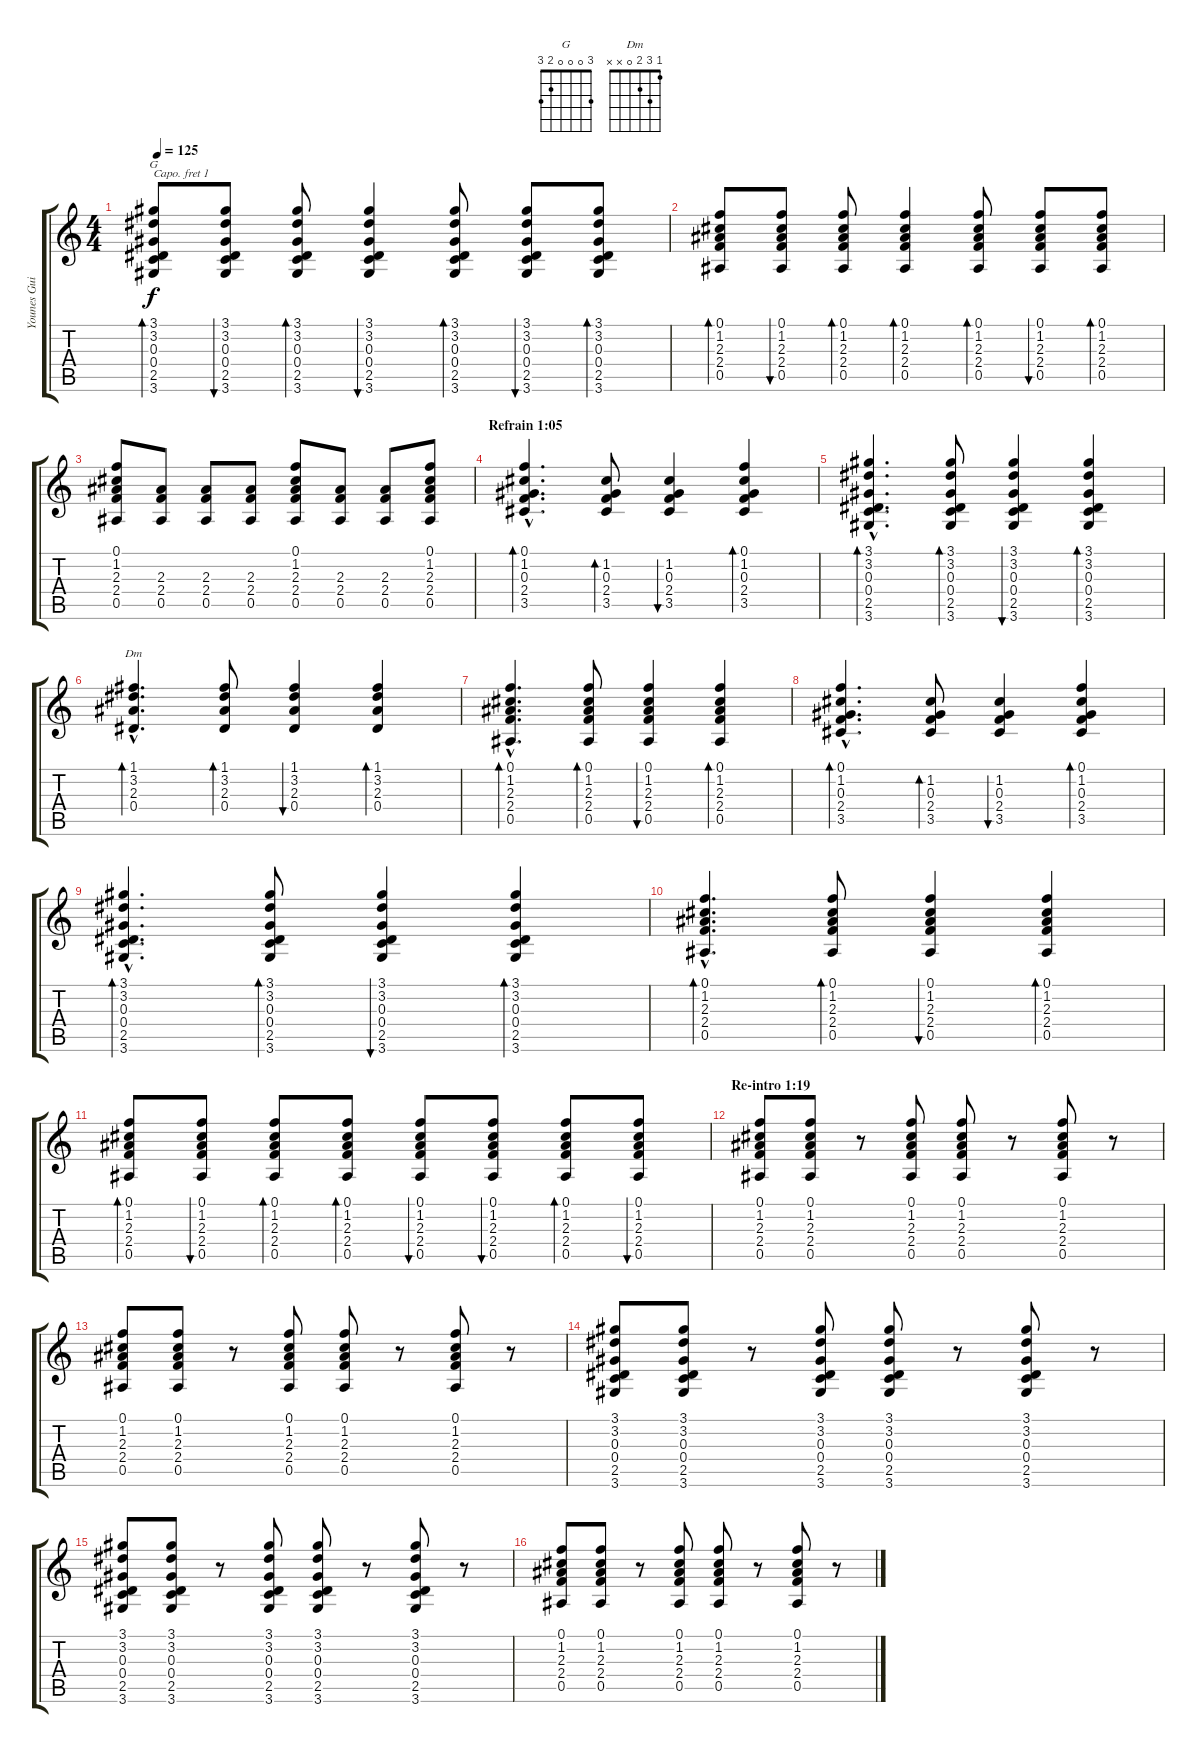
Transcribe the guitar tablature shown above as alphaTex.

\track ("Younes Guitar" "Younes Gui") {instrument acousticguitarnylon}
\staff {score tabs}
\capo 1
\tuning (E4 B3 G3 D3 A2 E2) {hide}
\chord ("G" 3 0 0 0 2 3)
\chord ("Dm" 1 3 2 0 x x)
\ts (4 4)
\tempo 125
\clef g2
\ks c
(3.1 3.2 0.3 0.4 2.5 3.6).8{bd 60 ch "G" dy f} (3.1 3.2 0.3 0.4 2.5 3.6).8{bu 60} (3.1 3.2 0.3 0.4 2.5 3.6).8{bd 60} (3.1 3.2 0.3 0.4 2.5 3.6).4{bu 60} (3.1 3.2 0.3 0.4 2.5 3.6).8{bd 60} (3.1 3.2 0.3 0.4 2.5 3.6).8{bu 60} (3.1 3.2 0.3 0.4 2.5 3.6).8{bd 60} |
(0.1 1.2 2.3 2.4 0.5).8{bd 60} (0.1 1.2 2.3 2.4 0.5).8{bu 60} (0.1 1.2 2.3 2.4 0.5).8{bd 60} (0.1 1.2 2.3 2.4 0.5).4{bd 60} (0.1 1.2 2.3 2.4 0.5).8{bd 60} (0.1 1.2 2.3 2.4 0.5).8{bu 60} (0.1 1.2 2.3 2.4 0.5).8{bd 60} |
(0.1 1.2 2.3 2.4 0.5).8 (2.3 2.4 0.5).8 (2.3 2.4 0.5).8 (2.3 2.4 0.5).8 (0.1 1.2 2.3 2.4 0.5).8 (2.3 2.4 0.5).8 (2.3 2.4 0.5).8 (0.1 1.2 2.3 2.4 0.5).8 |
\section ("" "Refrain 1:05")
(0.1{hac} 1.2{hac} 0.3{hac} 2.4{hac} 3.5{hac}).4{d bd 60} (1.2 0.3 2.4 3.5).8{bd 60} (1.2 0.3 2.4 3.5).4{bu 60} (0.1 1.2 0.3 2.4 3.5).4{bd 60} |
(3.1{hac} 3.2{hac} 0.3{hac} 0.4{hac} 2.5{hac} 3.6{hac}).4{d bd 60} (3.1 3.2 0.3 0.4 2.5 3.6).8{bd 60} (3.1 3.2 0.3 0.4 2.5 3.6).4{bu 60} (3.1 3.2 0.3 0.4 2.5 3.6).4{bd 60} |
(1.1{hac} 3.2{hac} 2.3{hac} 0.4{hac}).4{d bd 60 ch "Dm"} (1.1 3.2 2.3 0.4).8{bd 60} (1.1 3.2 2.3 0.4).4{bu 60} (1.1 3.2 2.3 0.4).4{bd 60} |
(0.1{hac} 1.2{hac} 2.3{hac} 2.4{hac} 0.5{hac}).4{d bd 60} (0.1 1.2 2.3 2.4 0.5).8{bd 60} (0.1 1.2 2.3 2.4 0.5).4{bu 60} (0.1 1.2 2.3 2.4 0.5).4{bd 60} |
(0.1{hac} 1.2{hac} 0.3{hac} 2.4{hac} 3.5{hac}).4{d bd 60} (1.2 0.3 2.4 3.5).8{bd 60} (1.2 0.3 2.4 3.5).4{bu 60} (0.1 1.2 0.3 2.4 3.5).4{bd 60} |
(3.1{hac} 3.2{hac} 0.3{hac} 0.4{hac} 2.5{hac} 3.6{hac}).4{d bd 60} (3.1 3.2 0.3 0.4 2.5 3.6).8{bd 60} (3.1 3.2 0.3 0.4 2.5 3.6).4{bu 60} (3.1 3.2 0.3 0.4 2.5 3.6).4{bd 60} |
(0.1{hac} 1.2{hac} 2.3{hac} 2.4{hac} 0.5{hac}).4{d bd 60} (0.1 1.2 2.3 2.4 0.5).8{bd 60} (0.1 1.2 2.3 2.4 0.5).4{bu 60} (0.1 1.2 2.3 2.4 0.5).4{bd 60} |
(0.1 1.2 2.3 2.4 0.5).8{bd 60} (0.1 1.2 2.3 2.4 0.5).8{bu 60} (0.1 1.2 2.3 2.4 0.5).8{bd 60} (0.1 1.2 2.3 2.4 0.5).8{bd 60} (0.1 1.2 2.3 2.4 0.5).8{bu 60} (0.1 1.2 2.3 2.4 0.5).8{bu 60} (0.1 1.2 2.3 2.4 0.5).8{bd 60} (0.1 1.2 2.3 2.4 0.5).8{bu 60} |
\section ("" "Re-intro 1:19")
(0.1 1.2 2.3 2.4 0.5).8 (0.1 1.2 2.3 2.4 0.5).8 r.8 (0.1 1.2 2.3 2.4 0.5).8 (0.1 1.2 2.3 2.4 0.5).8 r.8 (0.1 1.2 2.3 2.4 0.5).8 r.8 |
(0.1 1.2 2.3 2.4 0.5).8 (0.1 1.2 2.3 2.4 0.5).8 r.8 (0.1 1.2 2.3 2.4 0.5).8 (0.1 1.2 2.3 2.4 0.5).8 r.8 (0.1 1.2 2.3 2.4 0.5).8 r.8 |
(3.1 3.2 0.3 0.4 2.5 3.6).8 (3.1 3.2 0.3 0.4 2.5 3.6).8 r.8 (3.1 3.2 0.3 0.4 2.5 3.6).8 (3.1 3.2 0.3 0.4 2.5 3.6).8 r.8 (3.1 3.2 0.3 0.4 2.5 3.6).8 r.8 |
(3.1 3.2 0.3 0.4 2.5 3.6).8 (3.1 3.2 0.3 0.4 2.5 3.6).8 r.8 (3.1 3.2 0.3 0.4 2.5 3.6).8 (3.1 3.2 0.3 0.4 2.5 3.6).8 r.8 (3.1 3.2 0.3 0.4 2.5 3.6).8 r.8 |
(0.1 1.2 2.3 2.4 0.5).8 (0.1 1.2 2.3 2.4 0.5).8 r.8 (0.1 1.2 2.3 2.4 0.5).8 (0.1 1.2 2.3 2.4 0.5).8 r.8 (0.1 1.2 2.3 2.4 0.5).8 r.8
